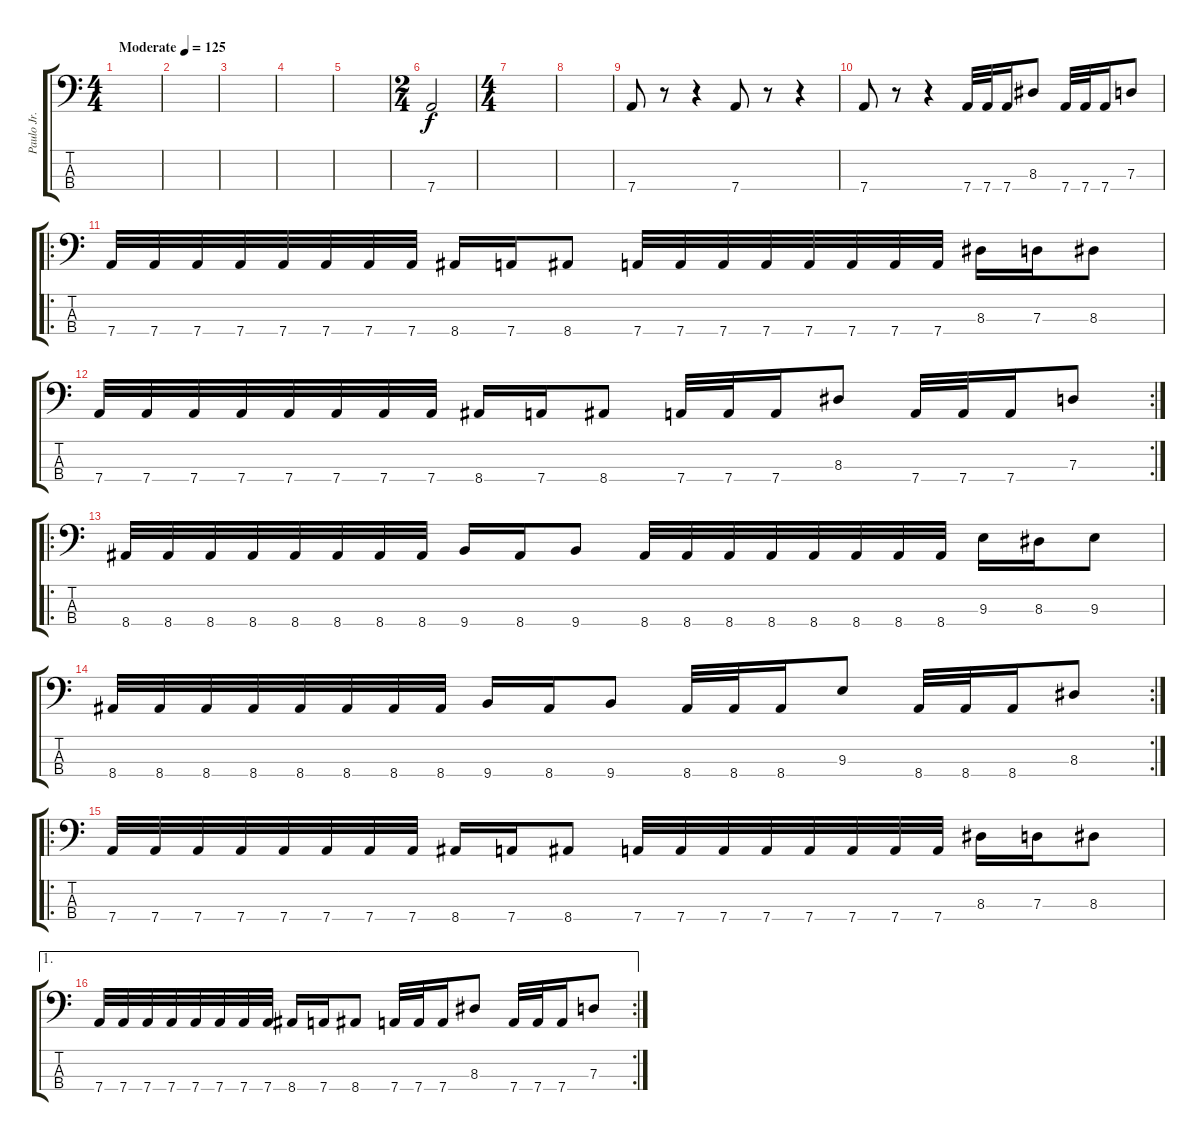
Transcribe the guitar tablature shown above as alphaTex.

\track ("Paulo Jr." "Paulo Jr.") {instrument electricbasspick}
\staff {score tabs}
\tuning (F2 C2 G1 D1) {hide}
\ts (4 4)
\tempo (125 "Moderate")
\clef f4
\ks c
|
|
|
|
|
\ts (2 4)
7.4.2 |
\ts (4 4)
|
|
7.4.8 r.8 r.4 7.4.8 r.8 r.4 |
7.4.8 r.8 r.4 7.4.32 7.4.32 7.4.16 8.3.8 7.4.32 7.4.32 7.4.16 7.3.8 |
\ro
7.4.32 7.4.32 7.4.32 7.4.32 7.4.32 7.4.32 7.4.32 7.4.32 8.4.16 7.4.16 8.4.8 7.4.32 7.4.32 7.4.32 7.4.32 7.4.32 7.4.32 7.4.32 7.4.32 8.3.16 7.3.16 8.3.8 |
\rc 2
7.4.32 7.4.32 7.4.32 7.4.32 7.4.32 7.4.32 7.4.32 7.4.32 8.4.16 7.4.16 8.4.8 7.4.32 7.4.32 7.4.16 8.3.8 7.4.32 7.4.32 7.4.16 7.3.8 |
\ro
8.4.32 8.4.32 8.4.32 8.4.32 8.4.32 8.4.32 8.4.32 8.4.32 9.4.16 8.4.16 9.4.8 8.4.32 8.4.32 8.4.32 8.4.32 8.4.32 8.4.32 8.4.32 8.4.32 9.3.16 8.3.16 9.3.8 |
\rc 2
8.4.32 8.4.32 8.4.32 8.4.32 8.4.32 8.4.32 8.4.32 8.4.32 9.4.16 8.4.16 9.4.8 8.4.32 8.4.32 8.4.16 9.3.8 8.4.32 8.4.32 8.4.16 8.3.8 |
\ro
7.4.32 7.4.32 7.4.32 7.4.32 7.4.32 7.4.32 7.4.32 7.4.32 8.4.16 7.4.16 8.4.8 7.4.32 7.4.32 7.4.32 7.4.32 7.4.32 7.4.32 7.4.32 7.4.32 8.3.16 7.3.16 8.3.8 |
\ae 1
\rc 2
7.4.32 7.4.32 7.4.32 7.4.32 7.4.32 7.4.32 7.4.32 7.4.32 8.4.16 7.4.16 8.4.8 7.4.32 7.4.32 7.4.16 8.3.8 7.4.32 7.4.32 7.4.16 7.3.8
